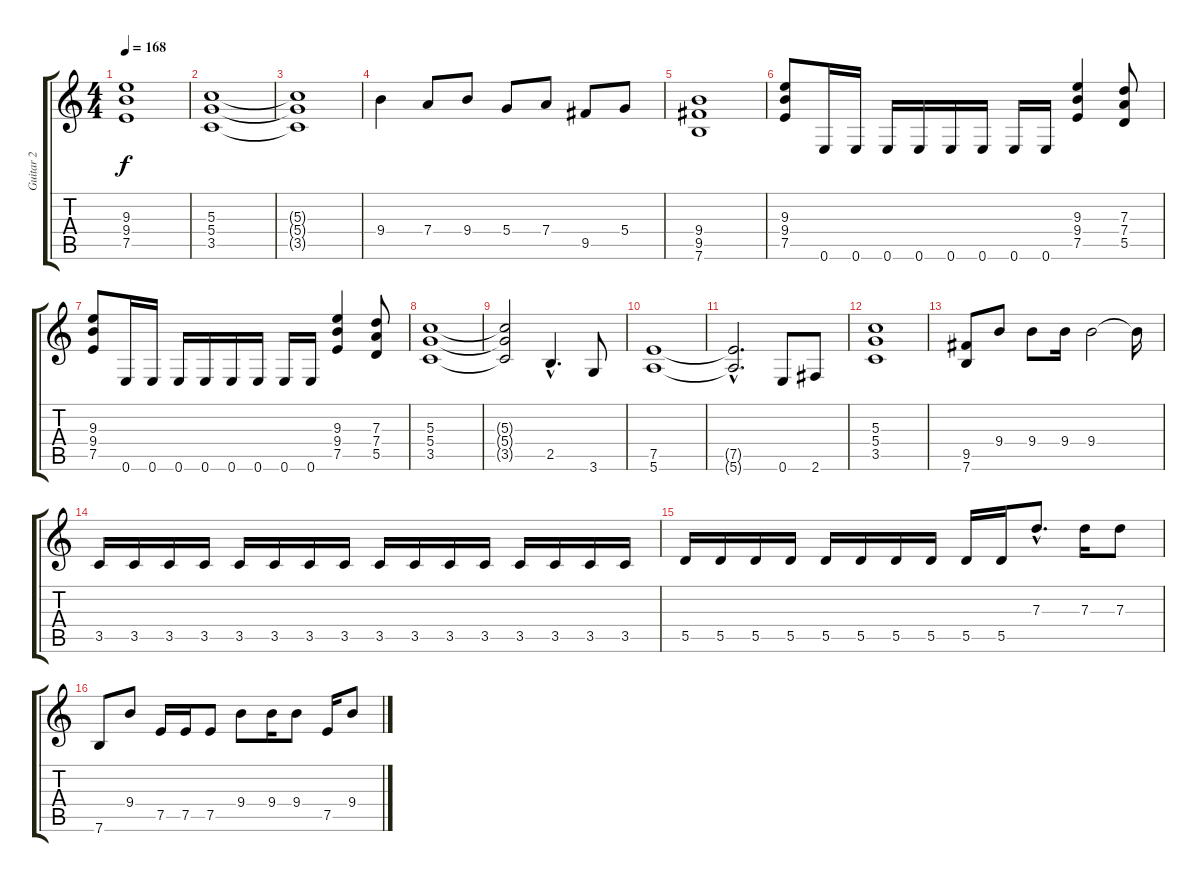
\track ("Guitar 2" "Guitar 2") {instrument distortionguitar}
\staff {score tabs}
\tuning (E4 B3 G3 D3 A2 E2) {hide}
\ts (4 4)
\tempo 168
\clef g2
\ks c
(9.3{t} 9.4{t} 7.5{t}).1{dy f} |
(5.3 5.4 3.5).1 |
(5.3{t} 5.4{t} 3.5{t}).1 |
9.4.4{instrument overdrivenguitar} 7.4.8 9.4.8 5.4.8 7.4.8 9.5.8 5.4.8 |
(9.4 9.5 7.6).1 |
(9.3 9.4 7.5).8 0.6.16 0.6.16 0.6.16 0.6.16 0.6.16 0.6.16 0.6.16 0.6.16 (9.3 9.4 7.5).4 (7.3 7.4 5.5).8 |
(9.3 9.4 7.5).8 0.6.16 0.6.16 0.6.16 0.6.16 0.6.16 0.6.16 0.6.16 0.6.16 (9.3 9.4 7.5).4 (7.3 7.4 5.5).8 |
(5.3 5.4 3.5).1 |
(5.3{t} 5.4{t} 3.5{t}).2 2.5{hac}.4{d} 3.6.8 |
(7.5 5.6).1 |
(7.5{hac t} 5.6{hac t}).2{d} 0.6.8 2.6.8 |
(5.3 5.4 3.5).1 |
(9.5 7.6).8 9.4.8 9.4.8 9.4.16 9.4.2 9.4{t}.16 |
3.5.16 3.5.16 3.5.16 3.5.16 3.5.16 3.5.16 3.5.16 3.5.16 3.5.16 3.5.16 3.5.16 3.5.16 3.5.16 3.5.16 3.5.16 3.5.16 |
5.5.16 5.5.16 5.5.16 5.5.16 5.5.16 5.5.16 5.5.16 5.5.16 5.5.16 5.5.16 7.3{hac}.8{d} 7.3.16 7.3.8 |
7.6.8 9.4.8 7.5.16 7.5.16 7.5.8 9.4.8 9.4.16 9.4.8 7.5.16 9.4.8
